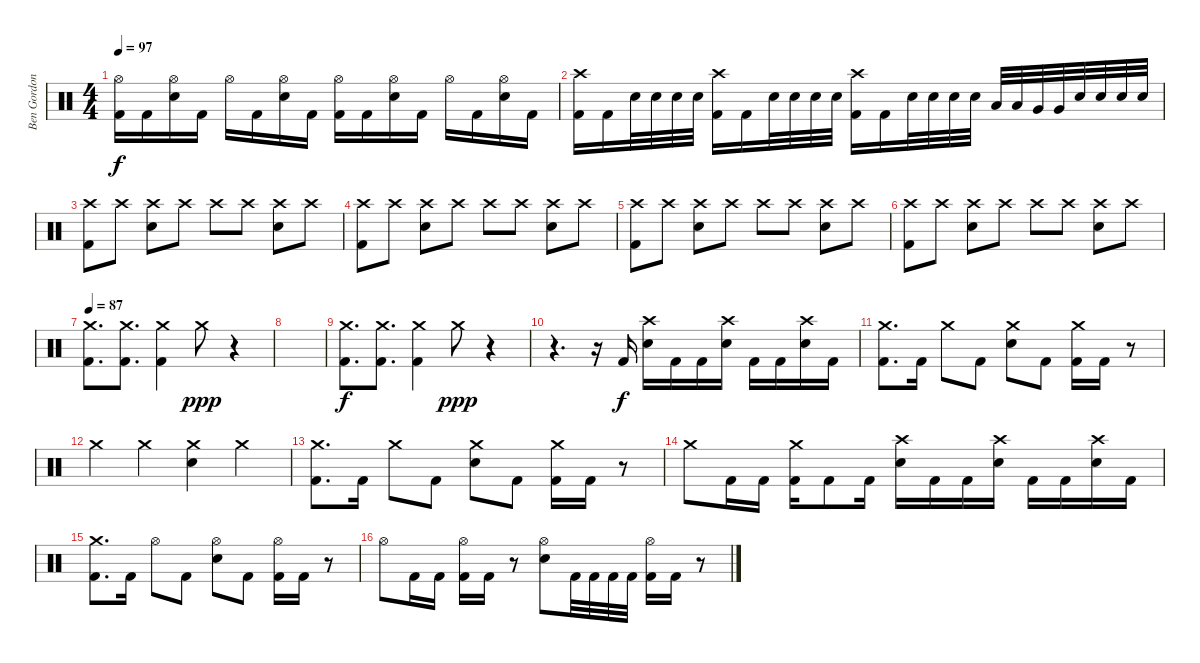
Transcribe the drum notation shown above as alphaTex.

\track ("Ben Gordon" "Ben Gordon") {instrument percussion}
\staff {score}
\articulation defaults
\ts (4 4)
\tempo 97
\clef neutral
\ks c
("Hi-Hat (open)" "Kick (hit) 2").16{dy f} "Kick (hit) 2".16 ("Hi-Hat (open)" "Snare (hit) 2").16 "Kick (hit) 2".16 "Hi-Hat (open)".16 "Kick (hit) 2".16 ("Hi-Hat (open)" "Snare (hit) 2").16 "Kick (hit) 2".16 ("Hi-Hat (open)" "Kick (hit) 2").16 "Kick (hit) 2".16 ("Hi-Hat (open)" "Snare (hit) 2").16 "Kick (hit) 2".16 "Hi-Hat (open)".16 "Kick (hit) 2".16 ("Hi-Hat (open)" "Snare (hit) 2").16 "Kick (hit) 2".16 |
("Crash high (hit)" "Kick (hit) 2").16 "Kick (hit) 2".16 "Snare (hit) 2".32 "Snare (hit) 2".32 "Snare (hit) 2".32 "Snare (hit) 2".32 ("Crash high (hit)" "Kick (hit) 2").16 "Kick (hit) 2".16 "Snare (hit) 2".32 "Snare (hit) 2".32 "Snare (hit) 2".32 "Snare (hit) 2".32 ("Crash high (hit)" "Kick (hit) 2").16 "Kick (hit) 2".16 "Snare (hit) 2".32 "Snare (hit) 2".32 "Snare (hit) 2".32 "Snare (hit) 2".32 "Low Tom (hit)".32 "Low Tom (hit)".32 "Very Low Tom (hit)".32 "Very Low Tom (hit)".32 "Snare (hit) 2".32 "Snare (hit) 2".32 "Snare (hit) 2".32 "Snare (hit) 2".32 |
("Crash high (hit)" "Kick (hit) 2").8 "Crash high (hit)".8 ("Crash high (hit)" "Snare (hit) 2").8 "Crash high (hit)".8 "Crash high (hit)".8 "Crash high (hit)".8 ("Crash high (hit)" "Snare (hit) 2").8 "Crash high (hit)".8 |
("Crash high (hit)" "Kick (hit) 2").8 "Crash high (hit)".8 ("Crash high (hit)" "Snare (hit) 2").8 "Crash high (hit)".8 "Crash high (hit)".8 "Crash high (hit)".8 ("Crash high (hit)" "Snare (hit) 2").8 "Crash high (hit)".8 |
("Crash high (hit)" "Kick (hit) 2").8 "Crash high (hit)".8 ("Crash high (hit)" "Snare (hit) 2").8 "Crash high (hit)".8 "Crash high (hit)".8 "Crash high (hit)".8 ("Crash high (hit)" "Snare (hit) 2").8 "Crash high (hit)".8 |
("Crash high (hit)" "Kick (hit) 2").8 "Crash high (hit)".8 ("Crash high (hit)" "Snare (hit) 2").8 "Crash high (hit)".8 "Crash high (hit)".8 "Crash high (hit)".8 ("Crash high (hit)" "Snare (hit) 2").8 "Crash high (hit)".8 |
\tempo 87
("Crash medium (hit)" "Kick (hit) 2").8{d} ("Crash medium (hit)" "Kick (hit) 2").8{d} ("Crash medium (hit)" "Kick (hit) 2").4 "Crash medium (hit)".8{dy ppp} r.4 |
|
("Crash medium (hit)" "Kick (hit) 2").8{d dy f} ("Crash medium (hit)" "Kick (hit) 2").8{d} ("Crash medium (hit)" "Kick (hit) 2").4 "Crash medium (hit)".8{dy ppp} r.4 |
r.4{d} r.16 "Kick (hit) 2".16{dy f} ("Crash high (hit)" "Snare (hit) 2").16 "Kick (hit) 2".16 "Kick (hit) 2".16 ("Crash high (hit)" "Snare (hit) 2").16 "Kick (hit) 2".16 "Kick (hit) 2".16 ("Crash high (hit)" "Snare (hit) 2").16 "Kick (hit) 2".16 |
("Crash medium (hit)" "Kick (hit) 2").8{d} "Kick (hit) 2".16 "Crash medium (hit)".8 "Kick (hit) 2".8 ("Crash medium (hit)" "Snare (hit) 2").8 "Kick (hit) 2".8 ("Crash medium (hit)" "Kick (hit) 2").16 "Kick (hit) 2".16 r.8 |
"Crash medium (hit)".4 "Crash medium (hit)".4 ("Crash medium (hit)" "Snare (hit) 2").4 "Crash medium (hit)".4 |
("Crash medium (hit)" "Kick (hit) 2").8{d} "Kick (hit) 2".16 "Crash medium (hit)".8 "Kick (hit) 2".8 ("Crash medium (hit)" "Snare (hit) 2").8 "Kick (hit) 2".8 ("Crash medium (hit)" "Kick (hit) 2").16 "Kick (hit) 2".16 r.8 |
"Crash medium (hit)".8 "Kick (hit) 2".16 "Kick (hit) 2".16 ("Crash medium (hit)" "Kick (hit) 2").16 "Kick (hit) 2".8 "Kick (hit) 2".16 ("Crash high (hit)" "Snare (hit) 2").16 "Kick (hit) 2".16 "Kick (hit) 2".16 ("Crash high (hit)" "Snare (hit) 2").16 "Kick (hit) 2".16 "Kick (hit) 2".16 ("Crash high (hit)" "Snare (hit) 2").16 "Kick (hit) 2".16 |
("Crash medium (hit)" "Kick (hit) 2").8{d} "Kick (hit) 2".16 "Hi-Hat (open)".8 "Kick (hit) 2".8 ("Hi-Hat (open)" "Snare (hit) 2").8 "Kick (hit) 2".8 ("Hi-Hat (open)" "Kick (hit) 2").16 "Kick (hit) 2".16 r.8 |
"Hi-Hat (open)".8 "Kick (hit) 2".16 "Kick (hit) 2".16 ("Hi-Hat (open)" "Kick (hit) 2").16 "Kick (hit) 2".16 r.8 ("Hi-Hat (open)" "Snare (hit) 2").8 "Kick (hit) 2".32 "Kick (hit) 2".32 "Kick (hit) 2".32 "Kick (hit) 2".32 ("Hi-Hat (open)" "Kick (hit) 2").16 "Kick (hit) 2".16 r.8
